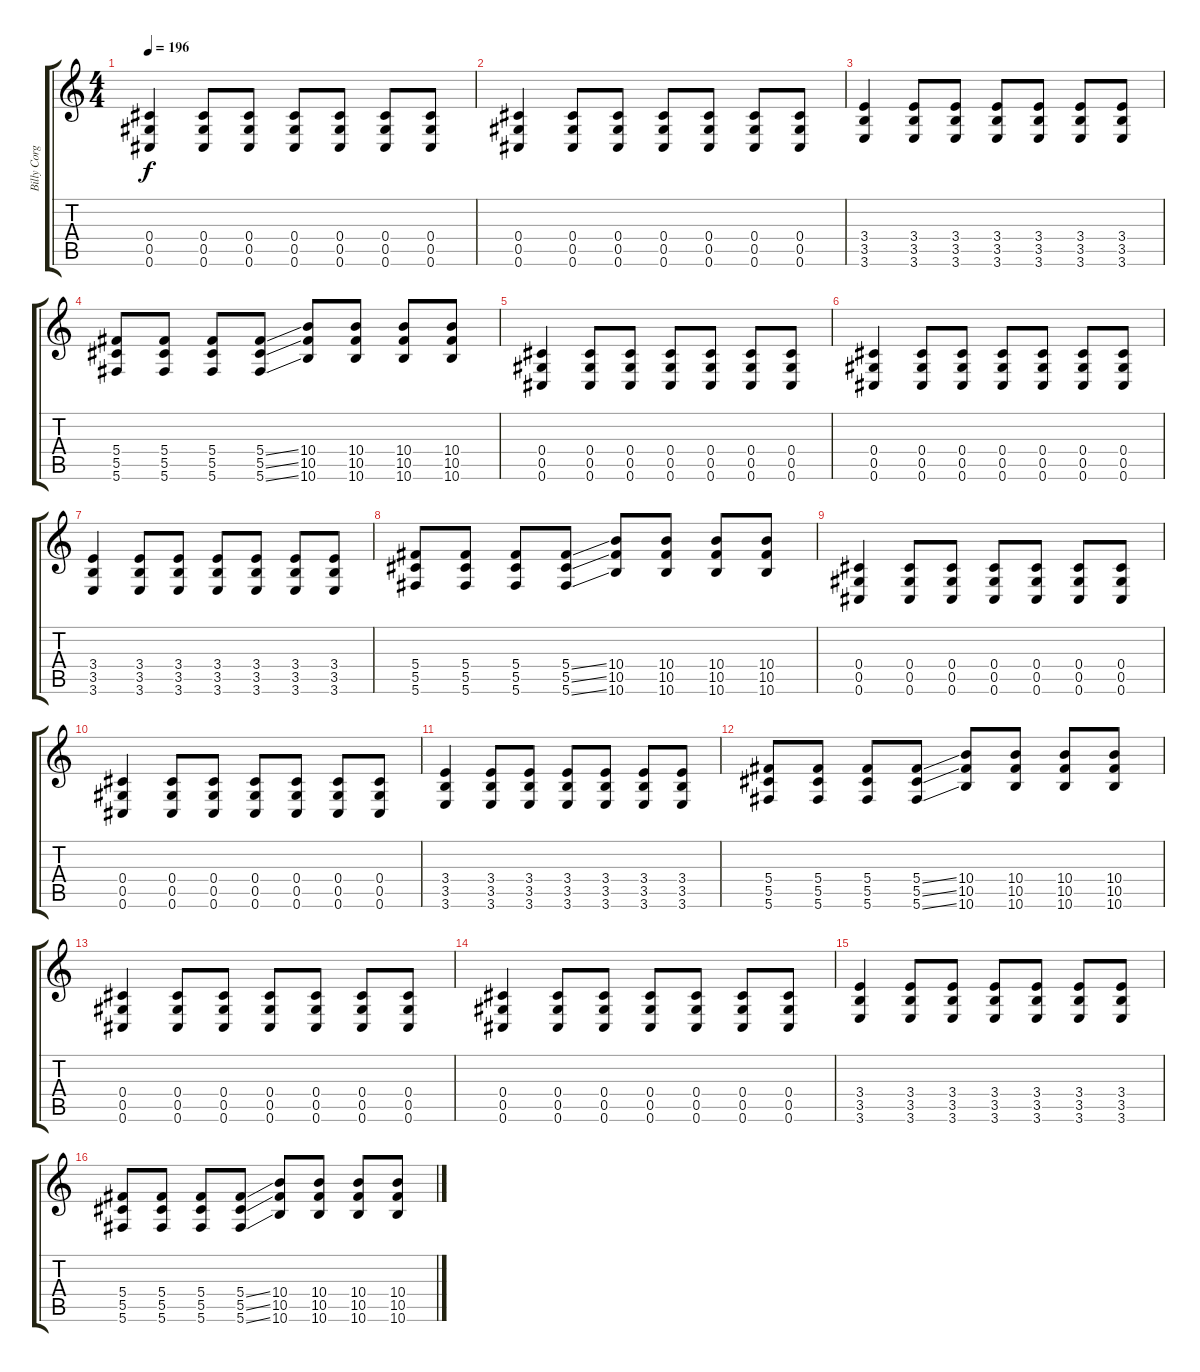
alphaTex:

\track ("Billy Corgan" "Billy Corg") {instrument distortionguitar}
\staff {score tabs}
\tuning (Eb4 Bb3 Gb3 Db3 Ab2 Db2) {hide}
\ts (4 4)
\tempo 196
\clef g2
\ks c
(0.4 0.5 0.6).4{dy f} (0.4 0.5 0.6).8 (0.4 0.5 0.6).8 (0.4 0.5 0.6).8 (0.4 0.5 0.6).8 (0.4 0.5 0.6).8 (0.4 0.5 0.6).8 |
(0.4 0.5 0.6).4 (0.4 0.5 0.6).8 (0.4 0.5 0.6).8 (0.4 0.5 0.6).8 (0.4 0.5 0.6).8 (0.4 0.5 0.6).8 (0.4 0.5 0.6).8 |
(3.4 3.5 3.6).4 (3.4 3.5 3.6).8 (3.4 3.5 3.6).8 (3.4 3.5 3.6).8 (3.4 3.5 3.6).8 (3.4 3.5 3.6).8 (3.4 3.5 3.6).8 |
(5.4 5.5 5.6).8 (5.4 5.5 5.6).8 (5.4 5.5 5.6).8 (5.4{ss} 5.5{ss} 5.6{ss}).8 (10.4 10.5 10.6).8 (10.4 10.5 10.6).8 (10.4 10.5 10.6).8 (10.4 10.5 10.6).8 |
(0.4 0.5 0.6).4 (0.4 0.5 0.6).8 (0.4 0.5 0.6).8 (0.4 0.5 0.6).8 (0.4 0.5 0.6).8 (0.4 0.5 0.6).8 (0.4 0.5 0.6).8 |
(0.4 0.5 0.6).4 (0.4 0.5 0.6).8 (0.4 0.5 0.6).8 (0.4 0.5 0.6).8 (0.4 0.5 0.6).8 (0.4 0.5 0.6).8 (0.4 0.5 0.6).8 |
(3.4 3.5 3.6).4 (3.4 3.5 3.6).8 (3.4 3.5 3.6).8 (3.4 3.5 3.6).8 (3.4 3.5 3.6).8 (3.4 3.5 3.6).8 (3.4 3.5 3.6).8 |
(5.4 5.5 5.6).8 (5.4 5.5 5.6).8 (5.4 5.5 5.6).8 (5.4{ss} 5.5{ss} 5.6{ss}).8 (10.4 10.5 10.6).8 (10.4 10.5 10.6).8 (10.4 10.5 10.6).8 (10.4 10.5 10.6).8 |
(0.4 0.5 0.6).4 (0.4 0.5 0.6).8 (0.4 0.5 0.6).8 (0.4 0.5 0.6).8 (0.4 0.5 0.6).8 (0.4 0.5 0.6).8 (0.4 0.5 0.6).8 |
(0.4 0.5 0.6).4 (0.4 0.5 0.6).8 (0.4 0.5 0.6).8 (0.4 0.5 0.6).8 (0.4 0.5 0.6).8 (0.4 0.5 0.6).8 (0.4 0.5 0.6).8 |
(3.4 3.5 3.6).4 (3.4 3.5 3.6).8 (3.4 3.5 3.6).8 (3.4 3.5 3.6).8 (3.4 3.5 3.6).8 (3.4 3.5 3.6).8 (3.4 3.5 3.6).8 |
(5.4 5.5 5.6).8 (5.4 5.5 5.6).8 (5.4 5.5 5.6).8 (5.4{ss} 5.5{ss} 5.6{ss}).8 (10.4 10.5 10.6).8 (10.4 10.5 10.6).8 (10.4 10.5 10.6).8 (10.4 10.5 10.6).8 |
(0.4 0.5 0.6).4 (0.4 0.5 0.6).8 (0.4 0.5 0.6).8 (0.4 0.5 0.6).8 (0.4 0.5 0.6).8 (0.4 0.5 0.6).8 (0.4 0.5 0.6).8 |
(0.4 0.5 0.6).4 (0.4 0.5 0.6).8 (0.4 0.5 0.6).8 (0.4 0.5 0.6).8 (0.4 0.5 0.6).8 (0.4 0.5 0.6).8 (0.4 0.5 0.6).8 |
(3.4 3.5 3.6).4 (3.4 3.5 3.6).8 (3.4 3.5 3.6).8 (3.4 3.5 3.6).8 (3.4 3.5 3.6).8 (3.4 3.5 3.6).8 (3.4 3.5 3.6).8 |
(5.4 5.5 5.6).8 (5.4 5.5 5.6).8 (5.4 5.5 5.6).8 (5.4{ss} 5.5{ss} 5.6{ss}).8 (10.4 10.5 10.6).8 (10.4 10.5 10.6).8 (10.4 10.5 10.6).8 (10.4 10.5 10.6).8
